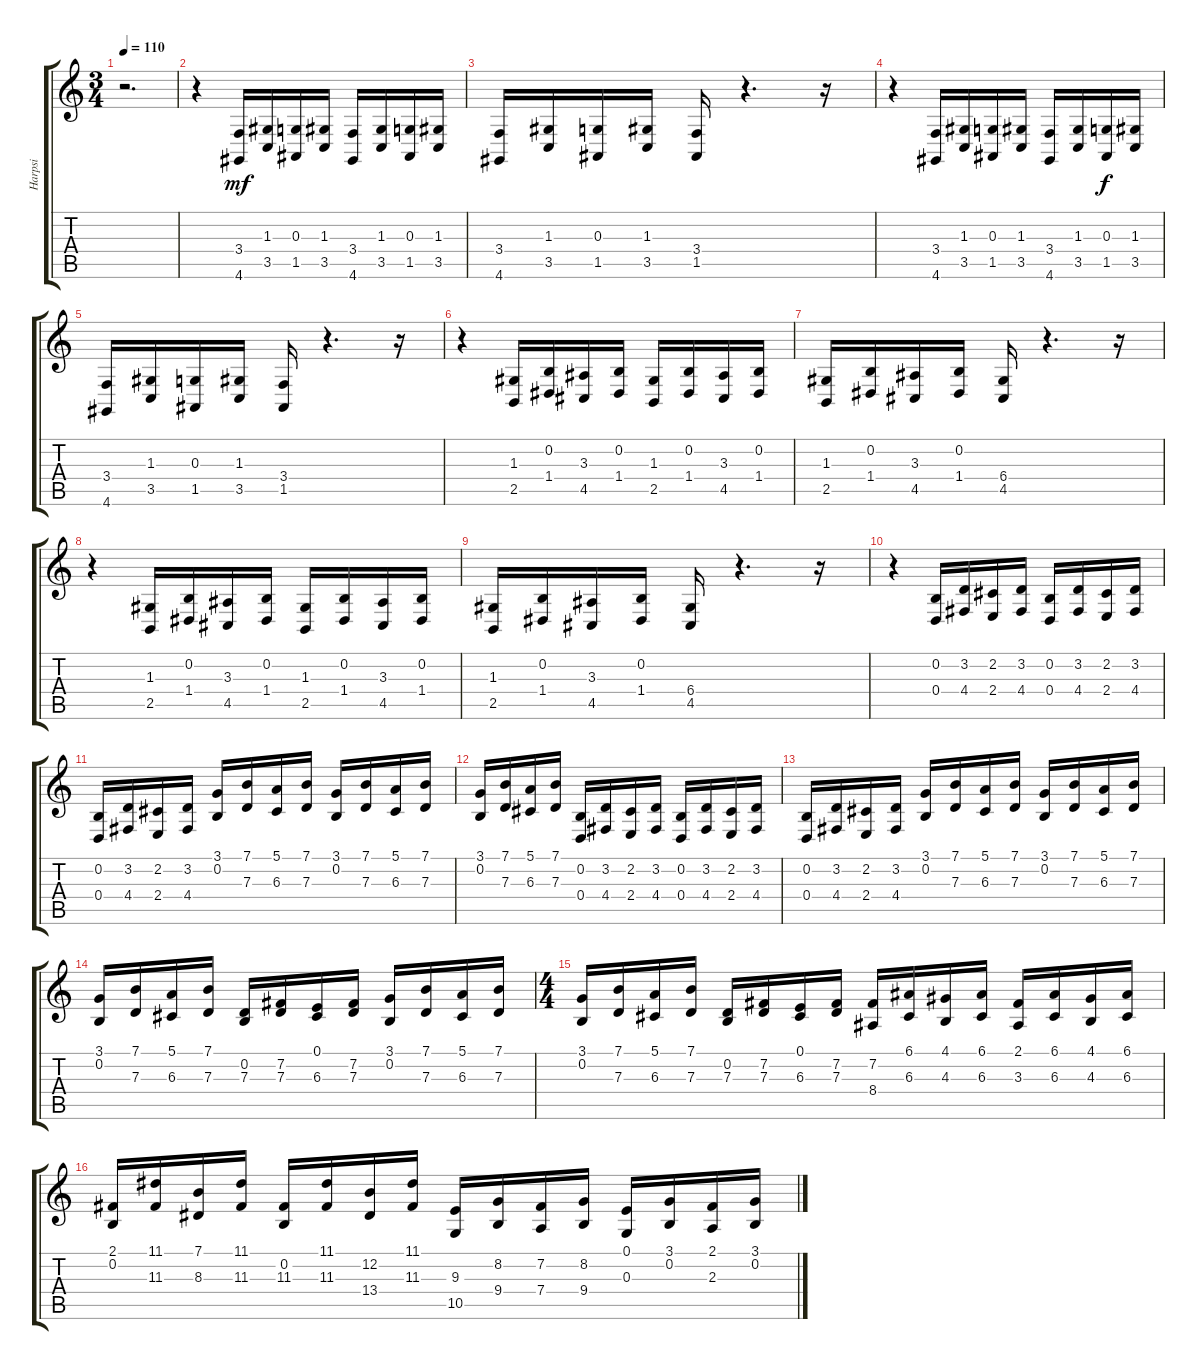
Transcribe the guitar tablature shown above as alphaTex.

\track ("Harpsi" "Harpsi") {instrument harpsichord}
\staff {score tabs}
\tuning (E4 B3 G3 D3 A2 E2) {hide}
\ts (3 4)
\tempo 110
\clef g2
\ks c
r.2{d dy mf instrument harpsichord} |
r.4 (3.4 4.6).16 (1.3 3.5).16 (0.3 1.5).16 (1.3 3.5).16 (3.4 4.6).16 (1.3 3.5).16 (0.3 1.5).16 (1.3 3.5).16 |
(3.4 4.6).16 (1.3 3.5).16 (0.3 1.5).16 (1.3 3.5).16 (3.4 1.5).16 r.4{d} r.16 |
r.4 (3.4 4.6).16 (1.3 3.5).16 (0.3 1.5).16 (1.3 3.5).16 (3.4 4.6).16 (1.3 3.5).16 (0.3 1.5).16{dy f} (1.3 3.5).16 |
(3.4 4.6).16 (1.3 3.5).16 (0.3 1.5).16 (1.3 3.5).16 (3.4 1.5).16 r.4{d} r.16 |
r.4 (1.3 2.5).16 (0.2 1.4).16 (3.3 4.5).16 (0.2 1.4).16 (1.3 2.5).16 (0.2 1.4).16 (3.3 4.5).16 (0.2 1.4).16 |
(1.3 2.5).16 (0.2 1.4).16 (3.3 4.5).16 (0.2 1.4).16 (6.4 4.5).16 r.4{d} r.16 |
r.4 (1.3 2.5).16 (0.2 1.4).16 (3.3 4.5).16 (0.2 1.4).16 (1.3 2.5).16 (0.2 1.4).16 (3.3 4.5).16 (0.2 1.4).16 |
(1.3 2.5).16 (0.2 1.4).16 (3.3 4.5).16 (0.2 1.4).16 (6.4 4.5).16 r.4{d} r.16 |
r.4 (0.2 0.4).16 (3.2 4.4).16 (2.2 2.4).16 (3.2 4.4).16 (0.2 0.4).16 (3.2 4.4).16 (2.2 2.4).16 (3.2 4.4).16 |
(0.2 0.4).16 (3.2 4.4).16 (2.2 2.4).16 (3.2 4.4).16 (3.1 0.2).16 (7.1 7.3).16 (5.1 6.3).16 (7.1 7.3).16 (3.1 0.2).16 (7.1 7.3).16 (5.1 6.3).16 (7.1 7.3).16 |
(3.1 0.2).16 (7.1 7.3).16 (5.1 6.3).16 (7.1 7.3).16 (0.2 0.4).16 (3.2 4.4).16 (2.2 2.4).16 (3.2 4.4).16 (0.2 0.4).16 (3.2 4.4).16 (2.2 2.4).16 (3.2 4.4).16 |
(0.2 0.4).16 (3.2 4.4).16 (2.2 2.4).16 (3.2 4.4).16 (3.1 0.2).16 (7.1 7.3).16 (5.1 6.3).16 (7.1 7.3).16 (3.1 0.2).16 (7.1 7.3).16 (5.1 6.3).16 (7.1 7.3).16 |
(3.1 0.2).16 (7.1 7.3).16 (5.1 6.3).16 (7.1 7.3).16 (0.2 7.3).16 (7.2 7.3).16 (0.1 6.3).16 (7.2 7.3).16 (3.1 0.2).16 (7.1 7.3).16 (5.1 6.3).16 (7.1 7.3).16 |
\ts (4 4)
(3.1 0.2).16 (7.1 7.3).16 (5.1 6.3).16 (7.1 7.3).16 (0.2 7.3).16 (7.2 7.3).16 (0.1 6.3).16 (7.2 7.3).16 (7.2 8.4).16 (6.1 6.3).16 (4.1 4.3).16 (6.1 6.3).16 (2.1 3.3).16 (6.1 6.3).16 (4.1 4.3).16 (6.1 6.3).16 |
(2.1 0.2).16 (11.1 11.3).16 (7.1 8.3).16 (11.1 11.3).16 (0.2 11.3).16 (11.1 11.3).16 (12.2 13.4).16 (11.1 11.3).16 (9.3 10.5).16 (8.2 9.4).16 (7.2 7.4).16 (8.2 9.4).16 (0.1 0.3).16 (3.1 0.2).16 (2.1 2.3).16 (3.1 0.2).16
